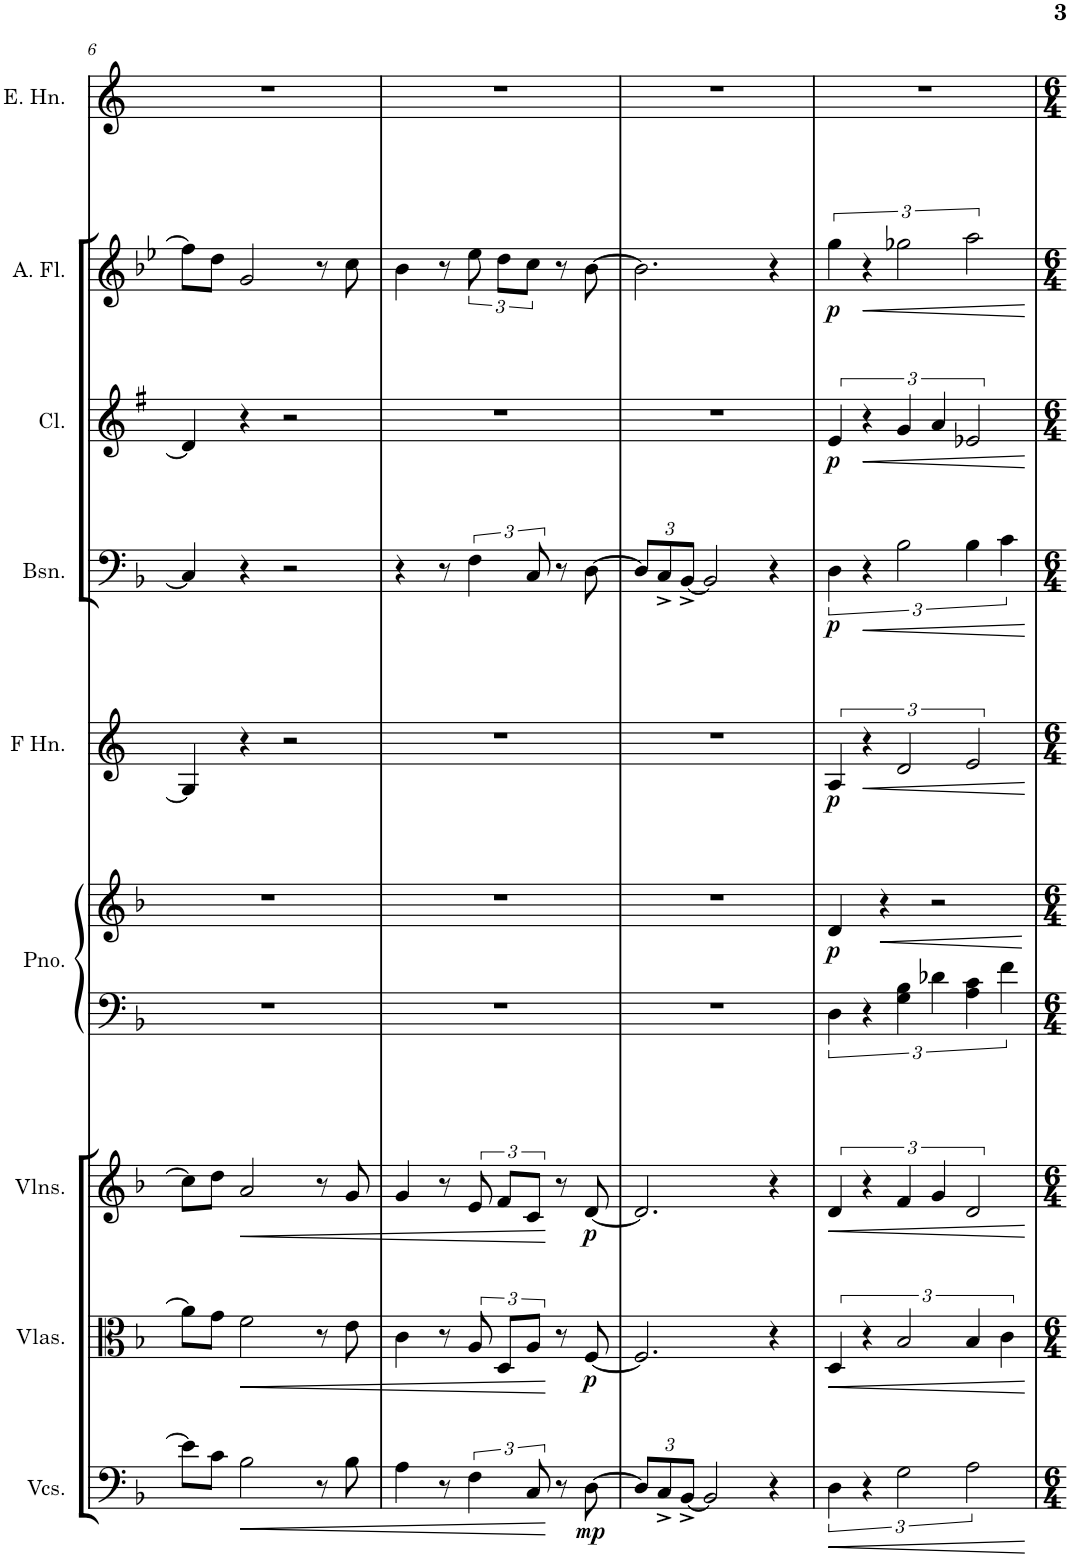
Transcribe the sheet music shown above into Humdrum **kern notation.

**kern	**dynam	**kern	**dynam	**kern	**dynam	**kern	**kern	**dynam	**kern	**dynam	**kern	**dynam	**kern	**dynam	**kern	**dynam	**kern
*part9	*part9	*part8	*part8	*part7	*part7	*part6	*part6	*part6	*part5	*part5	*part4	*part4	*part3	*part3	*part2	*part2	*part1
*staff10	*staff10	*staff9	*staff9	*staff8	*staff8	*staff7	*staff6	*staff6/7	*staff5	*staff5	*staff4	*staff4	*staff3	*staff3	*staff2	*staff2	*staff1
*I"Violoncellos	*	*I"Violas	*	*I"Violins	*	*I"Piano	*	*	*I"Horn in F	*	*I"Bassoon	*	*I"Clarinet	*	*I"Alto Flute	*	*I"English Horn
*I'Vcs.	*	*I'Vlas.	*	*I'Vlns.	*	*I'Pno.	*	*	*	*	*I'Bsn.	*	*I'Cl.	*	*I'A. Fl.	*	*I'E. Hn.
!!LO:PB:g=z
*clefF4	*	*clefC3	*	*clefG2	*	*clefF4	*clefG2	*	*clefG2	*	*clefF4	*	*clefG2	*	*clefG2	*	*clefG2
*	*	*	*	*	*	*	*	*	*Trd4c7	*	*	*	*Trd1c2	*	*Trd3c5	*	*Trd4c7
*k[b-]	*	*k[b-]	*	*k[b-]	*	*k[b-]	*k[b-]	*	*k[]	*	*k[b-]	*	*k[f#]	*	*k[b-e-]	*	*k[]
*M4/4	*	*M4/4	*	*M4/4	*	*M4/4	*M4/4	*	*M4/4	*	*M4/4	*	*M4/4	*	*M4/4	*	*M4/4
=6	=6	=6	=6	=6	=6	=6	=6	=6	=6	=6	=6	=6	=6	=6	=6	=6	=6
8e\L]	.	8a\L]	.	8cc\L]	.	1r	1r	.	4G/]	.	4C/]	.	4d/]	.	8ff\L]	.	1r
8c\J	.	8g\J	.	8dd\J	.	.	.	.	.	.	.	.	.	.	8dd\J	.	.
!	!LO:HP:b	!	!LO:HP:b	!	!LO:HP:b	!	!	!	!	!	!	!	!	!	!	!	!
2B-\	<	2f\	<	2a/	<	.	.	.	4r	.	4r	.	4r	.	2g/	.	.
.	.	.	.	.	.	.	.	.	2r	.	2r	.	2r	.	.	.	.
8r	.	8r	.	8r	.	.	.	.	.	.	.	.	.	.	8r	.	.
8B-\	.	8e\	.	8g/	.	.	.	.	.	.	.	.	.	.	8cc\	.	.
=7	=7	=7	=7	=7	=7	=7	=7	=7	=7	=7	=7	=7	=7	=7	=7	=7	=7
4A\	.	4c\	.	4g/	.	1r	1r	.	1r	.	4r	.	1r	.	4b-\	.	1r
8r	.	8r	.	8r	.	.	.	.	.	.	8r	.	.	.	8r	.	.
4F\	.	8A/	.	8e/	.	.	.	.	.	.	4F\	.	.	.	8ee-\	.	.
.	.	8D/L	.	8f/L	.	.	.	.	.	.	.	.	.	.	8dd\L	.	.
8C/	.	8A/J	.	8c/J	.	.	.	.	.	.	8C/	.	.	.	8cc\J	.	.
8r	[	8r	[	8r	[	.	.	.	.	.	8r	.	.	.	8r	.	.
!	!LO:DY:b	!	!LO:DY:b	!	!LO:DY:b	!	!	!	!	!	!	!	!	!	!	!	!
[8D\	mp	[8F/	p	[8d/	p	.	.	.	.	.	[8D\	.	.	.	[8b-\	.	.
=8	=8	=8	=8	=8	=8	=8	=8	=8	=8	=8	=8	=8	=8	=8	=8	=8	=8
*Xbrackettup	*	*	*	*	*	*	*	*	*	*	*Xbrackettup	*	*	*	*	*	*
12D/L]	.	2.F/]	.	2.d/]	.	1r	1r	.	1r	.	12D/L]	.	1r	.	2.b-\]	.	1r
12C^/	.	.	.	.	.	.	.	.	.	.	12C^/	.	.	.	.	.	.
[12BB-^/J	.	.	.	.	.	.	.	.	.	.	[12BB-^/J	.	.	.	.	.	.
2BB-/]	.	.	.	.	.	.	.	.	.	.	2BB-/]	.	.	.	.	.	.
4r	.	4r	.	4r	.	.	.	.	.	.	4r	.	.	.	4r	.	.
=9	=9	=9	=9	=9	=9	=9	=9	=9	=9	=9	=9	=9	=9	=9	=9	=9	=9
*brackettup	*	*	*	*	*	*	*	*	*	*	*	*	*	*	*	*	*
!	!LO:HP:b	!	!LO:HP:b	!	!LO:HP:b	!	!	!	!	!	!	!	!	!	!	!	!
*	*	*	*	*	*	*	*	*	*	*	*brackettup	*	*	*	*	*	*
!	!	!	!	!	!	!	!	!LO:DY:b	!	!LO:DY:b	!	!LO:DY:b	!	!LO:DY:b	!	!LO:DY:b	!
6D\	<	6D/	<	6d/	<	6D\	4d/	p	6A/	p	6D\	p	6e/	p	6gg\	p	1r
!	!	!	!	!	!	!	!	!	!	!LO:HP:b	!	!LO:HP:b	!	!LO:HP:b	!	!LO:HP:b	!
6r	.	6r	.	6r	.	6r	.	.	6r	<	6r	<	6r	<	6r	<	.
.	.	.	.	.	.	.	4r	.	.	.	.	.	.	.	.	.	.
3G\	.	3B-/	.	6f/	.	6G\ 6B-\	.	.	3d/	.	3B-\	.	6g/	.	3gg-X\	.	.
.	.	.	.	6g/	.	6d-X\	2r	.	.	.	.	.	6a/	.	.	.	.
3A\	.	6B-/	.	3d/	.	6A\ 6c\	.	.	3e/	.	6B-\	.	3e-X/	.	3aa\	.	.
.	.	6c\	.	.	.	6f\	.	.	.	.	6c\	.	.	.	.	.	.
.	[	.	[	.	[	.	.	.	.	[	.	[	.	[	.	[	.
=	=	=	=	=	=	=	=	=	=	=	=	=	=	=	=	=	=
*-	*-	*-	*-	*-	*-	*-	*-	*-	*-	*-	*-	*-	*-	*-	*-	*-	*-
